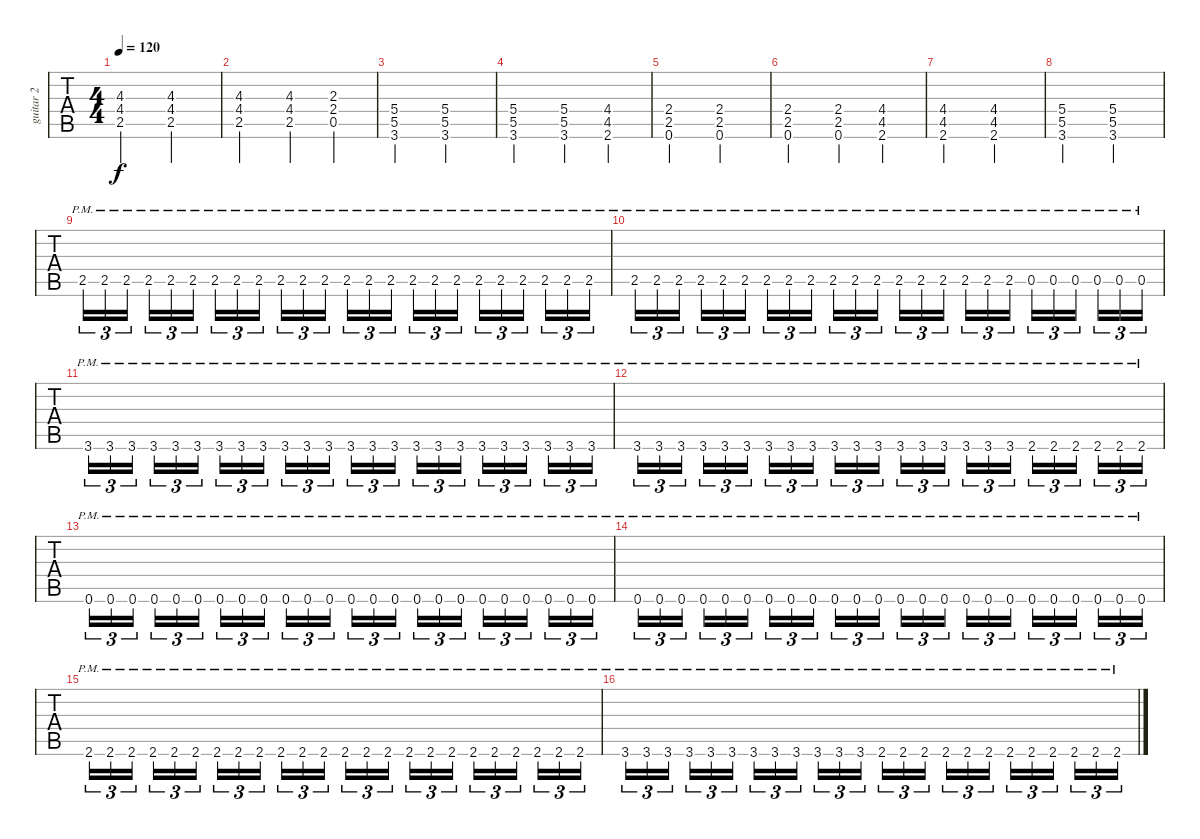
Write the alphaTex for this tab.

\track ("guitar 2" "guitar 2") {instrument distortionguitar}
\staff {tabs}
\tuning (D4 A3 F3 C3 G2 D2) {hide}
\ts (4 4)
\tempo 120
\clef g2
\ks eminor
(4.3 4.4 2.5).2{dy f} (4.3 4.4 2.5).2 |
(4.3 4.4 2.5).2 (4.3 4.4 2.5).4 (2.3 2.4 0.5).4 |
(5.4 5.5 3.6).2 (5.4 5.5 3.6).2 |
(5.4 5.5 3.6).2 (5.4 5.5 3.6).4 (4.4 4.5 2.6).4 |
(2.4 2.5 0.6).2 (2.4 2.5 0.6).2 |
(2.4 2.5 0.6).2 (2.4 2.5 0.6).4 (4.4 4.5 2.6).4 |
(4.4 4.5 2.6).2 (4.4 4.5 2.6).2 |
(5.4 5.5 3.6).2 (5.4 5.5 3.6).2 |
2.5{pm}.16{tu (3 2)} 2.5{pm}.16{tu (3 2)} 2.5{pm}.16{tu (3 2) beam splitsecondary} 2.5{pm}.16{tu (3 2)} 2.5{pm}.16{tu (3 2)} 2.5{pm}.16{tu (3 2)} 2.5{pm}.16{tu (3 2)} 2.5{pm}.16{tu (3 2)} 2.5{pm}.16{tu (3 2) beam splitsecondary} 2.5{pm}.16{tu (3 2)} 2.5{pm}.16{tu (3 2)} 2.5{pm}.16{tu (3 2)} 2.5{pm}.16{tu (3 2)} 2.5{pm}.16{tu (3 2)} 2.5{pm}.16{tu (3 2) beam splitsecondary} 2.5{pm}.16{tu (3 2)} 2.5{pm}.16{tu (3 2)} 2.5{pm}.16{tu (3 2)} 2.5{pm}.16{tu (3 2)} 2.5{pm}.16{tu (3 2)} 2.5{pm}.16{tu (3 2) beam splitsecondary} 2.5{pm}.16{tu (3 2)} 2.5{pm}.16{tu (3 2)} 2.5{pm}.16{tu (3 2)} |
2.5{pm}.16{tu (3 2)} 2.5{pm}.16{tu (3 2)} 2.5{pm}.16{tu (3 2) beam splitsecondary} 2.5{pm}.16{tu (3 2)} 2.5{pm}.16{tu (3 2)} 2.5{pm}.16{tu (3 2)} 2.5{pm}.16{tu (3 2)} 2.5{pm}.16{tu (3 2)} 2.5{pm}.16{tu (3 2) beam splitsecondary} 2.5{pm}.16{tu (3 2)} 2.5{pm}.16{tu (3 2)} 2.5{pm}.16{tu (3 2)} 2.5{pm}.16{tu (3 2)} 2.5{pm}.16{tu (3 2)} 2.5{pm}.16{tu (3 2) beam splitsecondary} 2.5{pm}.16{tu (3 2)} 2.5{pm}.16{tu (3 2)} 2.5{pm}.16{tu (3 2)} 0.5{pm}.16{tu (3 2)} 0.5{pm}.16{tu (3 2)} 0.5{pm}.16{tu (3 2) beam splitsecondary} 0.5{pm}.16{tu (3 2)} 0.5{pm}.16{tu (3 2)} 0.5{pm}.16{tu (3 2)} |
3.6{pm}.16{tu (3 2)} 3.6{pm}.16{tu (3 2)} 3.6{pm}.16{tu (3 2) beam splitsecondary} 3.6{pm}.16{tu (3 2)} 3.6{pm}.16{tu (3 2)} 3.6{pm}.16{tu (3 2)} 3.6{pm}.16{tu (3 2)} 3.6{pm}.16{tu (3 2)} 3.6{pm}.16{tu (3 2) beam splitsecondary} 3.6{pm}.16{tu (3 2)} 3.6{pm}.16{tu (3 2)} 3.6{pm}.16{tu (3 2)} 3.6{pm}.16{tu (3 2)} 3.6{pm}.16{tu (3 2)} 3.6{pm}.16{tu (3 2) beam splitsecondary} 3.6{pm}.16{tu (3 2)} 3.6{pm}.16{tu (3 2)} 3.6{pm}.16{tu (3 2)} 3.6{pm}.16{tu (3 2)} 3.6{pm}.16{tu (3 2)} 3.6{pm}.16{tu (3 2) beam splitsecondary} 3.6{pm}.16{tu (3 2)} 3.6{pm}.16{tu (3 2)} 3.6{pm}.16{tu (3 2)} |
3.6{pm}.16{tu (3 2)} 3.6{pm}.16{tu (3 2)} 3.6{pm}.16{tu (3 2) beam splitsecondary} 3.6{pm}.16{tu (3 2)} 3.6{pm}.16{tu (3 2)} 3.6{pm}.16{tu (3 2)} 3.6{pm}.16{tu (3 2)} 3.6{pm}.16{tu (3 2)} 3.6{pm}.16{tu (3 2) beam splitsecondary} 3.6{pm}.16{tu (3 2)} 3.6{pm}.16{tu (3 2)} 3.6{pm}.16{tu (3 2)} 3.6{pm}.16{tu (3 2)} 3.6{pm}.16{tu (3 2)} 3.6{pm}.16{tu (3 2) beam splitsecondary} 3.6{pm}.16{tu (3 2)} 3.6{pm}.16{tu (3 2)} 3.6{pm}.16{tu (3 2)} 2.6{pm}.16{tu (3 2)} 2.6{pm}.16{tu (3 2)} 2.6{pm}.16{tu (3 2) beam splitsecondary} 2.6{pm}.16{tu (3 2)} 2.6{pm}.16{tu (3 2)} 2.6{pm}.16{tu (3 2)} |
0.6{pm}.16{tu (3 2)} 0.6{pm}.16{tu (3 2)} 0.6{pm}.16{tu (3 2) beam splitsecondary} 0.6{pm}.16{tu (3 2)} 0.6{pm}.16{tu (3 2)} 0.6{pm}.16{tu (3 2)} 0.6{pm}.16{tu (3 2)} 0.6{pm}.16{tu (3 2)} 0.6{pm}.16{tu (3 2) beam splitsecondary} 0.6{pm}.16{tu (3 2)} 0.6{pm}.16{tu (3 2)} 0.6{pm}.16{tu (3 2)} 0.6{pm}.16{tu (3 2)} 0.6{pm}.16{tu (3 2)} 0.6{pm}.16{tu (3 2) beam splitsecondary} 0.6{pm}.16{tu (3 2)} 0.6{pm}.16{tu (3 2)} 0.6{pm}.16{tu (3 2)} 0.6{pm}.16{tu (3 2)} 0.6{pm}.16{tu (3 2)} 0.6{pm}.16{tu (3 2) beam splitsecondary} 0.6{pm}.16{tu (3 2)} 0.6{pm}.16{tu (3 2)} 0.6{pm}.16{tu (3 2)} |
0.6{pm}.16{tu (3 2)} 0.6{pm}.16{tu (3 2)} 0.6{pm}.16{tu (3 2) beam splitsecondary} 0.6{pm}.16{tu (3 2)} 0.6{pm}.16{tu (3 2)} 0.6{pm}.16{tu (3 2)} 0.6{pm}.16{tu (3 2)} 0.6{pm}.16{tu (3 2)} 0.6{pm}.16{tu (3 2) beam splitsecondary} 0.6{pm}.16{tu (3 2)} 0.6{pm}.16{tu (3 2)} 0.6{pm}.16{tu (3 2)} 0.6{pm}.16{tu (3 2)} 0.6{pm}.16{tu (3 2)} 0.6{pm}.16{tu (3 2) beam splitsecondary} 0.6{pm}.16{tu (3 2)} 0.6{pm}.16{tu (3 2)} 0.6{pm}.16{tu (3 2)} 0.6{pm}.16{tu (3 2)} 0.6{pm}.16{tu (3 2)} 0.6{pm}.16{tu (3 2) beam splitsecondary} 0.6{pm}.16{tu (3 2)} 0.6{pm}.16{tu (3 2)} 0.6{pm}.16{tu (3 2)} |
2.6{pm}.16{tu (3 2)} 2.6{pm}.16{tu (3 2)} 2.6{pm}.16{tu (3 2) beam splitsecondary} 2.6{pm}.16{tu (3 2)} 2.6{pm}.16{tu (3 2)} 2.6{pm}.16{tu (3 2)} 2.6{pm}.16{tu (3 2)} 2.6{pm}.16{tu (3 2)} 2.6{pm}.16{tu (3 2) beam splitsecondary} 2.6{pm}.16{tu (3 2)} 2.6{pm}.16{tu (3 2)} 2.6{pm}.16{tu (3 2)} 2.6{pm}.16{tu (3 2)} 2.6{pm}.16{tu (3 2)} 2.6{pm}.16{tu (3 2) beam splitsecondary} 2.6{pm}.16{tu (3 2)} 2.6{pm}.16{tu (3 2)} 2.6{pm}.16{tu (3 2)} 2.6{pm}.16{tu (3 2)} 2.6{pm}.16{tu (3 2)} 2.6{pm}.16{tu (3 2) beam splitsecondary} 2.6{pm}.16{tu (3 2)} 2.6{pm}.16{tu (3 2)} 2.6{pm}.16{tu (3 2)} |
3.6{pm}.16{tu (3 2)} 3.6{pm}.16{tu (3 2)} 3.6{pm}.16{tu (3 2) beam splitsecondary} 3.6{pm}.16{tu (3 2)} 3.6{pm}.16{tu (3 2)} 3.6{pm}.16{tu (3 2)} 3.6{pm}.16{tu (3 2)} 3.6{pm}.16{tu (3 2)} 3.6{pm}.16{tu (3 2) beam splitsecondary} 3.6{pm}.16{tu (3 2)} 3.6{pm}.16{tu (3 2)} 3.6{pm}.16{tu (3 2)} 2.6{pm}.16{tu (3 2)} 2.6{pm}.16{tu (3 2)} 2.6{pm}.16{tu (3 2) beam splitsecondary} 2.6{pm}.16{tu (3 2)} 2.6{pm}.16{tu (3 2)} 2.6{pm}.16{tu (3 2)} 2.6{pm}.16{tu (3 2)} 2.6{pm}.16{tu (3 2)} 2.6{pm}.16{tu (3 2) beam splitsecondary} 2.6{pm}.16{tu (3 2)} 2.6{pm}.16{tu (3 2)} 2.6{pm}.16{tu (3 2)}
